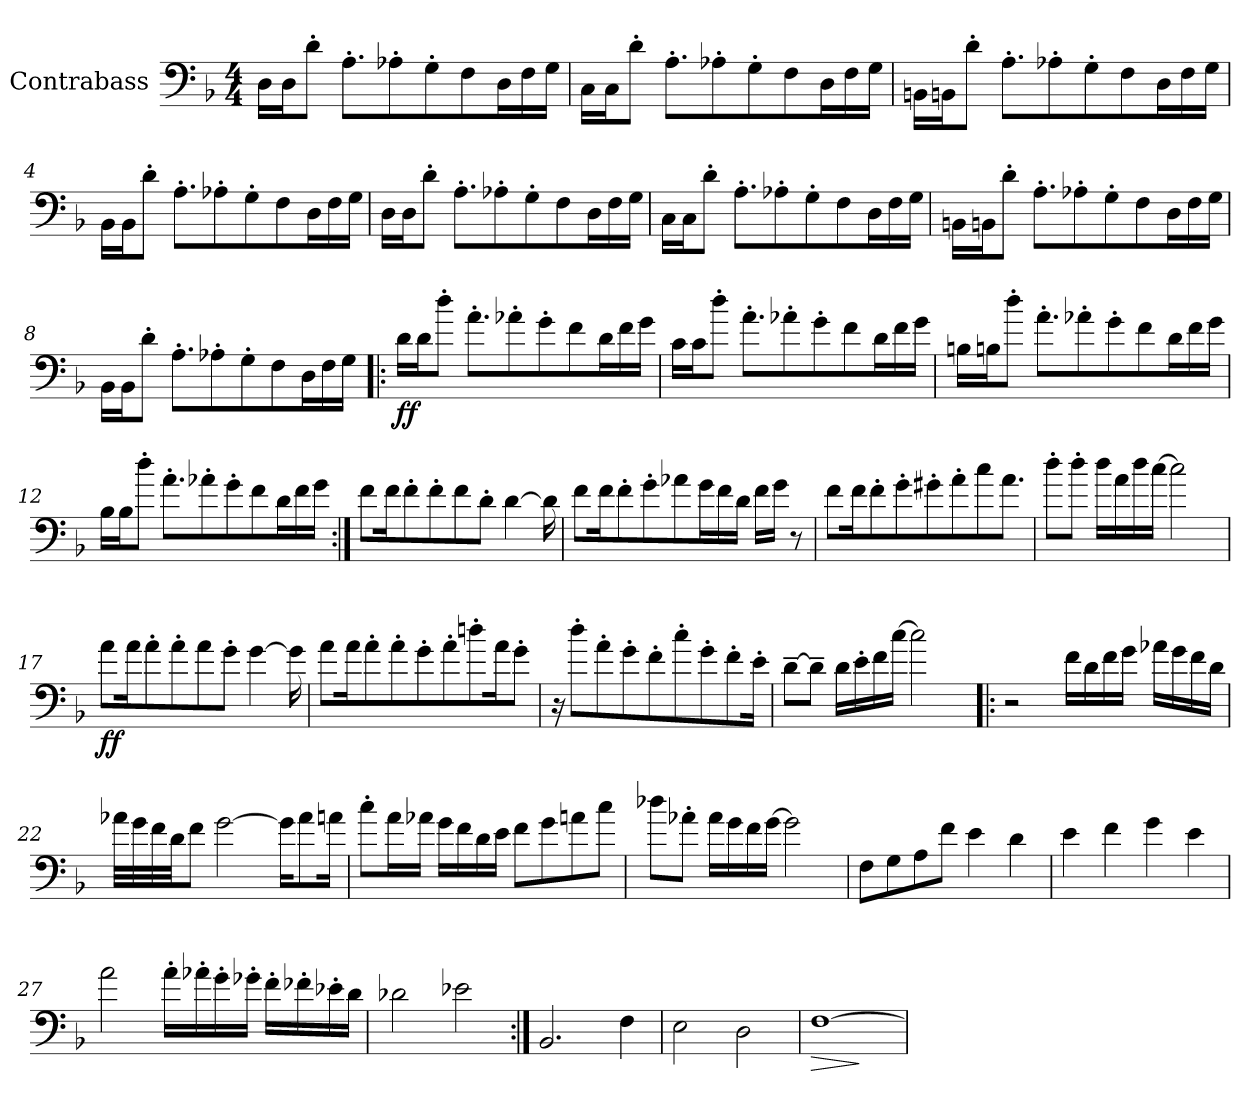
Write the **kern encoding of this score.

**kern	**dynam
*part1	*part1
*staff1	*staff1
*I"Contrabass	*
*I'Cb.	*
*clefF4	*
*ITrd7c12	*
*k[b-]	*
*M4/4	*
*MM120	*
=1	=1
!	!LO:DY:b
!	!LO:DY:n=1:b
16DD\LL	mp mp
16DD\J	.
8D'\J	.
8.AA'\L	.
8AA-X'\	.
8GG'\	.
8FF\	.
16DD\L	.
16FF\	.
16GG\JJ	.
=2	=2
16CC\LL	.
16CC\J	.
8D'\J	.
8.AA'\L	.
8AA-X'\	.
8GG'\	.
8FF\	.
16DD\L	.
16FF\	.
16GG\JJ	.
=3	=3
16BBBn\LL	.
16BBBn\J	.
8D'\J	.
8.AA'\L	.
8AA-X'\	.
8GG'\	.
8FF\	.
16DD\L	.
16FF\	.
16GG\JJ	.
!!LO:LB:g=z
=4	=4
16BBB-\LL	.
16BBB-\J	.
8D'\J	.
8.AA'\L	.
8AA-X'\	.
8GG'\	.
8FF\	.
16DD\L	.
16FF\	.
16GG\JJ	.
=5	=5
!	!LO:DY:b
!	!LO:DY:n=1:b
16DD\LL	mp mp
16DD\J	.
8D'\J	.
8.AA'\L	.
8AA-X'\	.
8GG'\	.
8FF\	.
16DD\L	.
16FF\	.
16GG\JJ	.
=6	=6
16CC\LL	.
16CC\J	.
8D'\J	.
8.AA'\L	.
8AA-X'\	.
8GG'\	.
8FF\	.
16DD\L	.
16FF\	.
16GG\JJ	.
=7	=7
16BBBn\LL	.
16BBBn\J	.
8D'\J	.
8.AA'\L	.
8AA-X'\	.
8GG'\	.
8FF\	.
16DD\L	.
16FF\	.
16GG\JJ	.
!!LO:LB:g=z
=8	=8
16BBB-\LL	.
16BBB-\J	.
8D'\J	.
8.AA'\L	.
8AA-X'\	.
8GG'\	.
8FF\	.
16DD\L	.
16FF\	.
16GG\JJ	.
=9!|:	=9!|:
!	!LO:DY:b
!	!LO:DY:n=1:b
16D\LL	f f
16D\J	.
8d'\J	.
8.A'\L	.
8A-X'\	.
8G'\	.
8F\	.
16D\L	.
16F\	.
16G\JJ	.
=10	=10
16C\LL	.
16C\J	.
8d'\J	.
8.A'\L	.
8A-X'\	.
8G'\	.
8F\	.
16D\L	.
16F\	.
16G\JJ	.
!!LO:LB:g=z
=11	=11
16BBn\LL	.
16BBn\J	.
8d'\J	.
8.A'\L	.
8A-X'\	.
8G'\	.
8F\	.
16D\L	.
16F\	.
16G\JJ	.
=12	=12
16BB-\LL	.
16BB-\J	.
8d'\J	.
8.A'\L	.
8A-X'\	.
8G'\	.
8F\	.
16D\L	.
16F\	.
16G\JJ	.
=13:|!	=13:|!
!	!LO:DY:b
!	!LO:DY:n=1:b
8F\L	mf mf
16F\K	.
8F'\	.
8F'\	.
8F\	.
8D'\J	.
[4D\	.
16D\]	.
!!LO:LB:g=z
=14	=14
8F\L	.
16F\K	.
8F'\	.
8G'\	.
8A-X\	.
16G\L	.
16F\	.
16D\JJ	.
16F\LL	.
16G\JJ	.
8r	.
=15	=15
8F\L	.
16F\K	.
8F'\	.
8G'\	.
8G#X'\	.
8A'\	.
8c\	.
8.A\J	.
=16	=16
8d'\L	.
8d'\J	.
16d\LL	.
16A\	.
16d\	.
[16c\JJ	.
2c\]	.
!!LO:LB:g=z
=17	=17
!	!LO:DY:b
!	!LO:DY:n=1:b
8A\L	f f
16A\K	.
8A'\	.
8A'\	.
8A\	.
8G'\J	.
[4G\	.
16G\]	.
=18	=18
8A\L	.
16A\K	.
8A'\	.
8A'\	.
8G'\	.
8A'\	.
8dn'\	.
16A\K	.
8G'\J	.
=19	=19
16r	.
8d'\L	.
8A'\	.
8G'\	.
8F'\	.
8c'\	.
8G'\	.
8F'\	.
16E'\Jk	.
!!LO:LB:g=z
=20	=20
[8D~\L	.
8D~\J]	.
16D\LL	.
16E'\	.
16F\	.
[16c\JJ	.
2c\]	.
=21!|:	=21!|:
2r	.
!	!LO:DY:b
!	!LO:DY:n=1:b
16F\LL	mf mf
16D\	.
16F\	.
16G\JJ	.
16A-X\LL	.
16G\	.
16F\	.
16D\JJ	.
=22	=22
32A-X\LLL	.
32G\	.
32F\	.
32D\JJ	.
8F\J	.
[2G\	.
16G\KL]	.
8A-\	.
16An\Jk	.
!!LO:LB:g=z
=23	=23
8c'\L	.
16A\L	.
16A-X\JJ	.
16G\LL	.
16F\	.
16D\	.
16E\JJ	.
8F\L	.
8G\	.
8An\	.
8c\J	.
=24	=24
8d-X\L	.
8A-X'\J	.
16A-\LL	.
16G\	.
16F\	.
[16G\JJ	.
2G\]	.
=25	=25
8FF\L	.
8GG\	.
8AA\	.
8F\J	.
4E\	.
4D\	.
=26	=26
4E\	.
4F\	.
4G\	.
4E\	.
!!LO:LB:g=z
=27	=27
2A\	.
16A'\LL	.
16A-X'\	.
16G'\	.
16G-X'\JJ	.
16F'\LL	.
16F-X'\	.
16E-X'\	.
16D\JJ	.
=28	=28
2D-X\	.
2E-X\	.
=29:|!	=29:|!
2.BBB-/	.
4FF\	.
=30	=30
2EE\	.
2DD\	.
=31	=31
!	!LO:HP:b
[1FF	>
.	]
=	=
*-	*-
